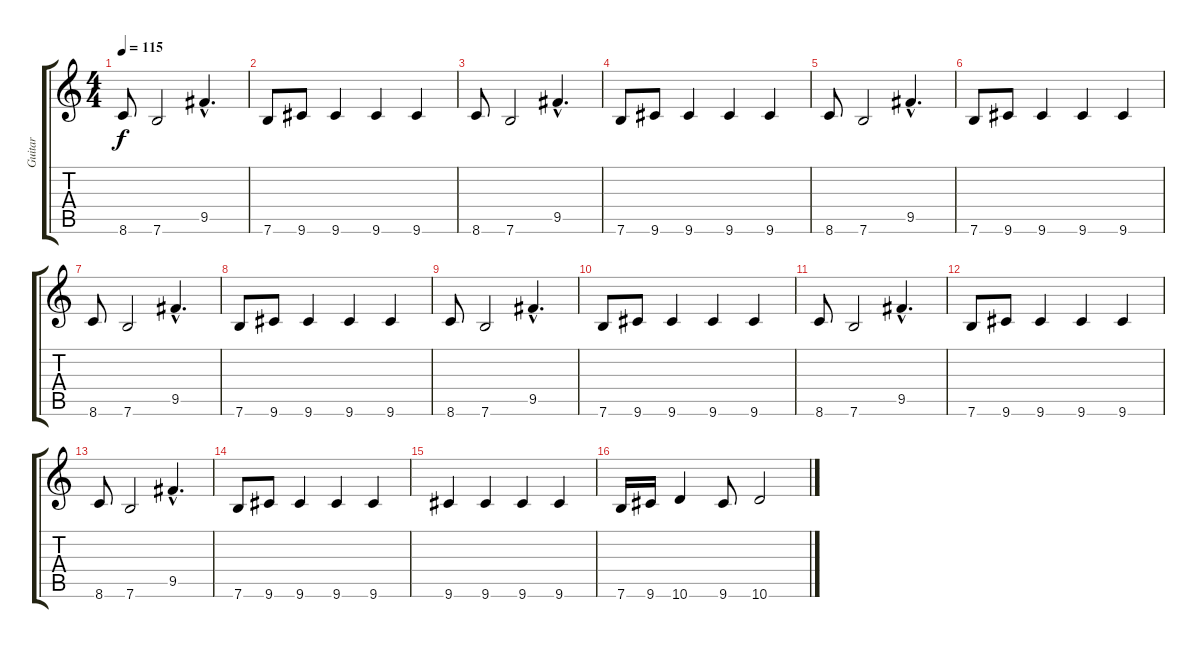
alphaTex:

\track ("Guitar" "Guitar") {instrument overdrivenguitar}
\staff {score tabs}
\tuning (E4 B3 G3 D3 A2 E2) {hide}
\ts (4 4)
\tempo 115
\clef g2
\ks c
8.6.8{dy f} 7.6.2 9.5{hac}.4{d} |
7.6.8 9.6.8 9.6.4 9.6.4 9.6.4 |
8.6.8 7.6.2 9.5{hac}.4{d} |
7.6.8 9.6.8 9.6.4 9.6.4 9.6.4 |
8.6.8 7.6.2 9.5{hac}.4{d} |
7.6.8 9.6.8 9.6.4 9.6.4 9.6.4 |
8.6.8 7.6.2 9.5{hac}.4{d} |
7.6.8 9.6.8 9.6.4 9.6.4 9.6.4 |
8.6.8 7.6.2 9.5{hac}.4{d} |
7.6.8 9.6.8 9.6.4 9.6.4 9.6.4 |
8.6.8 7.6.2 9.5{hac}.4{d} |
7.6.8 9.6.8 9.6.4 9.6.4 9.6.4 |
8.6.8 7.6.2 9.5{hac}.4{d} |
7.6.8 9.6.8 9.6.4 9.6.4 9.6.4 |
9.6.4 9.6.4 9.6.4 9.6.4 |
7.6.16 9.6.16 10.6.4 9.6.8 10.6.2
